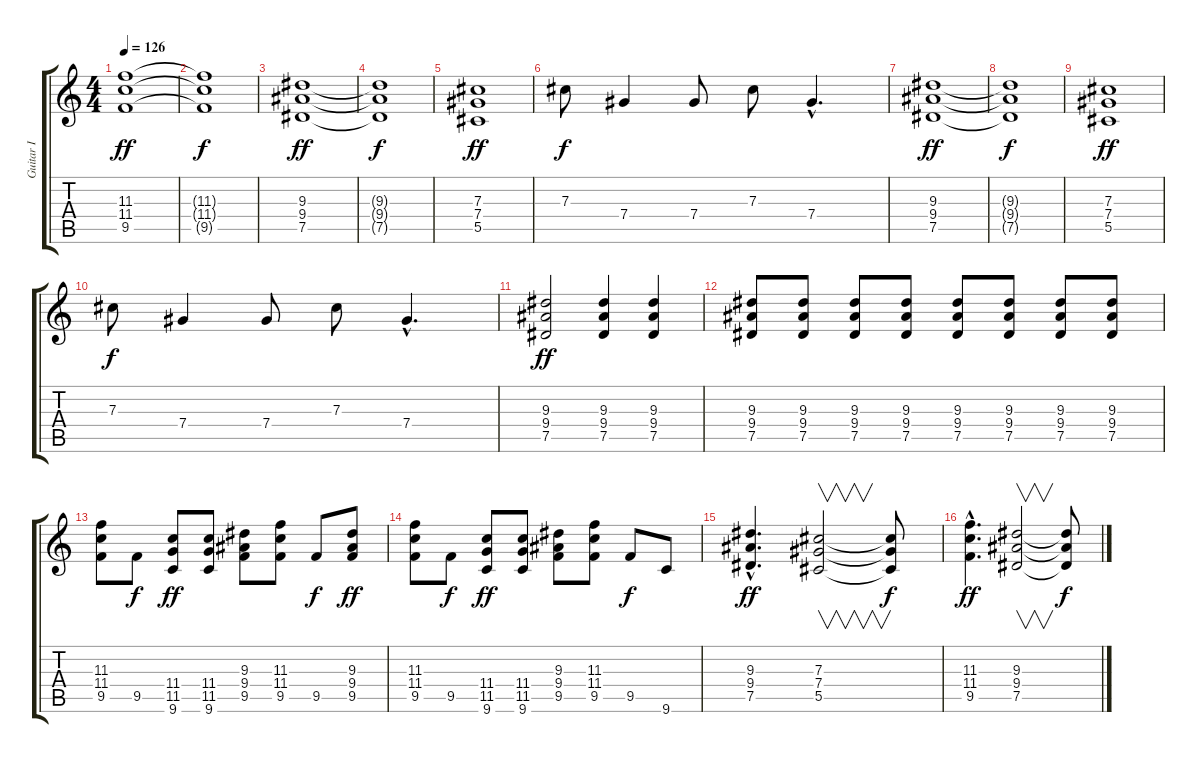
\track ("Guitar I" "Guitar I") {instrument overdrivenguitar}
\staff {score tabs}
\tuning (Eb4 Bb3 Gb3 Db3 Ab2 Eb2) {hide}
\ts (4 4)
\tempo 126
\clef g2
\ks c
(11.3 11.4 9.5).1{dy ff} |
(11.3{t} 11.4{t} 9.5{t}).1{dy f} |
(9.3 9.4 7.5).1{dy ff} |
(9.3{t} 9.4{t} 7.5{t}).1{dy f} |
(7.3 7.4 5.5).1{dy ff} |
7.3.8{dy f} 7.4.4 7.4.8 7.3.8 7.4{hac}.4{d} |
(9.3 9.4 7.5).1{dy ff} |
(9.3{t} 9.4{t} 7.5{t}).1{dy f} |
(7.3 7.4 5.5).1{dy ff} |
7.3.8{dy f} 7.4.4 7.4.8 7.3.8 7.4{hac}.4{d} |
(9.3 9.4 7.5).2{dy ff} (9.3 9.4 7.5).4 (9.3 9.4 7.5).4 |
(9.3 9.4 7.5).8 (9.3 9.4 7.5).8 (9.3 9.4 7.5).8 (9.3 9.4 7.5).8 (9.3 9.4 7.5).8 (9.3 9.4 7.5).8 (9.3 9.4 7.5).8 (9.3 9.4 7.5).8 |
(11.3 11.4 9.5).8 9.5.8{dy f} (11.4 11.5 9.6).8{dy ff} (11.4 11.5 9.6).8 (9.3 9.4 9.5).8 (11.3 11.4 9.5).8 9.5.8{dy f} (9.3 9.4 9.5).8{dy ff} |
(11.3 11.4 9.5).8 9.5.8{dy f} (11.4 11.5 9.6).8{dy ff} (11.4 11.5 9.6).8 (9.3 9.4 9.5).8 (11.3 11.4 9.5).8 9.5.8{dy f} 9.6.8 |
(9.3{hac} 9.4{hac} 7.5{hac}).4{d dy ff} (7.3 7.4 5.5).2{v} (7.3{t} 7.4{t} 5.5{t}).8{dy f} |
(11.3{hac} 11.4{hac} 9.5{hac}).4{d dy ff} (9.3 9.4 7.5).2{v} (9.3{t} 9.4{t} 7.5{t}).8{dy f}
